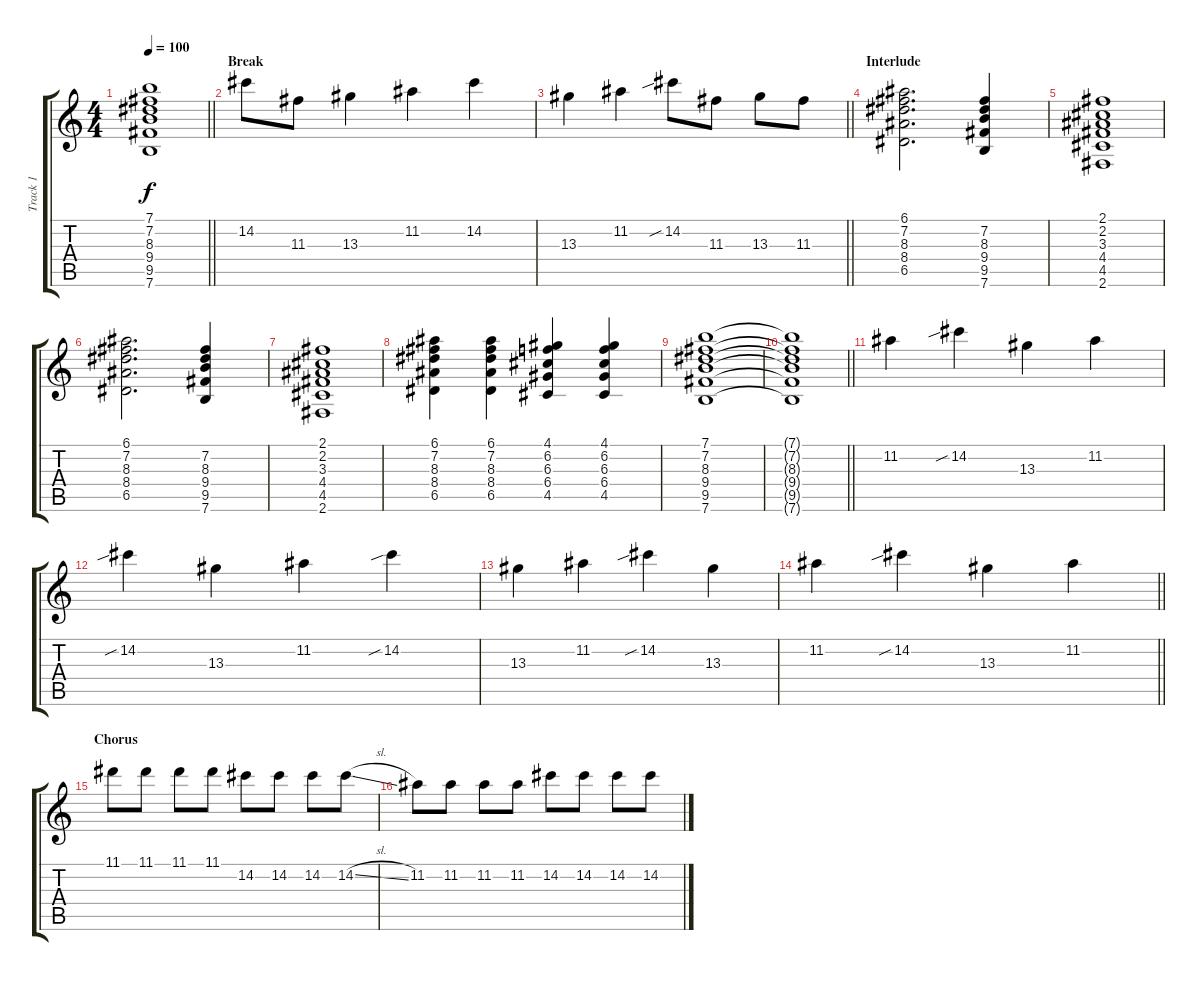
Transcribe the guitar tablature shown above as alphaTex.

\track ("Track 1" "Track 1") {instrument electricguitarjazz}
\staff {score tabs}
\tuning (E4 B3 G3 D3 A2 E2) {hide}
\ts (4 4)
\tempo 100
\clef g2
\barLineRight lightlight
\ks c
(7.1{t} 7.2{t} 8.3{t} 9.4{t} 9.5{t} 7.6{t}).1{dy f} |
\section ("" "Break")
14.2.8{instrument electricguitarjazz} 11.3.8 13.3.4 11.2.4 14.2.4 |
\barLineRight lightlight
13.3.4 11.2.4 14.2{sib}.8 11.3.8 13.3.8 11.3.8 |
\section ("" "Interlude")
(6.1 7.2 8.3 8.4 6.5).2{d balance 8 instrument distortionguitar} (7.2 8.3 9.4 9.5 7.6).4 |
(2.1 2.2 3.3 4.4 4.5 2.6).1 |
(6.1 7.2 8.3 8.4 6.5).2{d} (7.2 8.3 9.4 9.5 7.6).4 |
(2.1 2.2 3.3 4.4 4.5 2.6).1 |
(6.1 7.2 8.3 8.4 6.5).4 (6.1 7.2 8.3 8.4 6.5).4 (4.1 6.2 6.3 6.4 4.5).4 (4.1 6.2 6.3 6.4 4.5).4 |
(7.1 7.2 8.3 9.4 9.5 7.6).1 |
\barLineRight lightlight
(7.1{t} 7.2{t} 8.3{t} 9.4{t} 9.5{t} 7.6{t}).1 |
11.2.4{instrument electricguitarjazz} 14.2{sib}.4 13.3.4 11.2.4 |
14.2{sib}.4 13.3.4 11.2.4 14.2{sib}.4 |
13.3.4 11.2.4 14.2{sib}.4 13.3.4 |
\barLineRight lightlight
11.2.4 14.2{sib}.4 13.3.4 11.2.4 |
\section ("" "Chorus")
11.1.8 11.1.8 11.1.8 11.1.8 14.2.8 14.2.8 14.2.8 14.2{sl}.8 |
11.2.8 11.2.8 11.2.8 11.2.8 14.2.8 14.2.8 14.2.8 14.2.8
